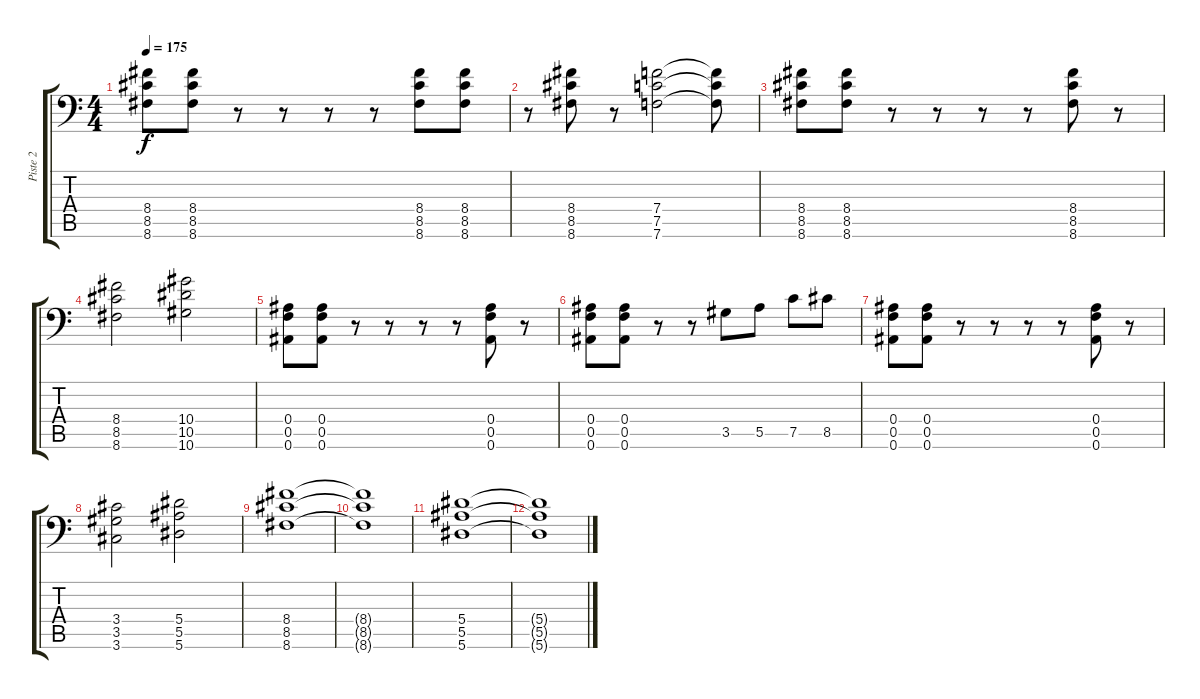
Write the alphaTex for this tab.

\track ("Piste 2" "Piste 2") {instrument distortionguitar}
\staff {score tabs}
\tuning (C4 G3 Eb3 Bb2 F2 Bb1) {hide}
\ts (4 4)
\tempo 175
\clef f4
\ks c
(8.4 8.5 8.6).8{dy f} (8.4 8.5 8.6).8 r.8 r.8 r.8 r.8 (8.4 8.5 8.6).8 (8.4 8.5 8.6).8 |
r.8 (8.4 8.5 8.6).8 r.8 (7.4 7.5 7.6).2 (7.4{t} 7.5{t} 7.6{t}).8 |
(8.4 8.5 8.6).8 (8.4 8.5 8.6).8 r.8 r.8 r.8 r.8 (8.4 8.5 8.6).8 r.8 |
(8.4 8.5 8.6).2 (10.4 10.5 10.6).2 |
(0.4 0.5 0.6).8 (0.4 0.5 0.6).8 r.8 r.8 r.8 r.8 (0.4 0.5 0.6).8 r.8 |
(0.4 0.5 0.6).8 (0.4 0.5 0.6).8 r.8 r.8 3.5.8 5.5.8 7.5.8 8.5.8 |
(0.4 0.5 0.6).8 (0.4 0.5 0.6).8 r.8 r.8 r.8 r.8 (0.4 0.5 0.6).8 r.8 |
(3.4 3.5 3.6).2 (5.4 5.5 5.6).2 |
(8.4 8.5 8.6).1 |
(8.4{t} 8.5{t} 8.6{t}).1 |
(5.4 5.5 5.6).1 |
(5.4{t} 5.5{t} 5.6{t}).1
